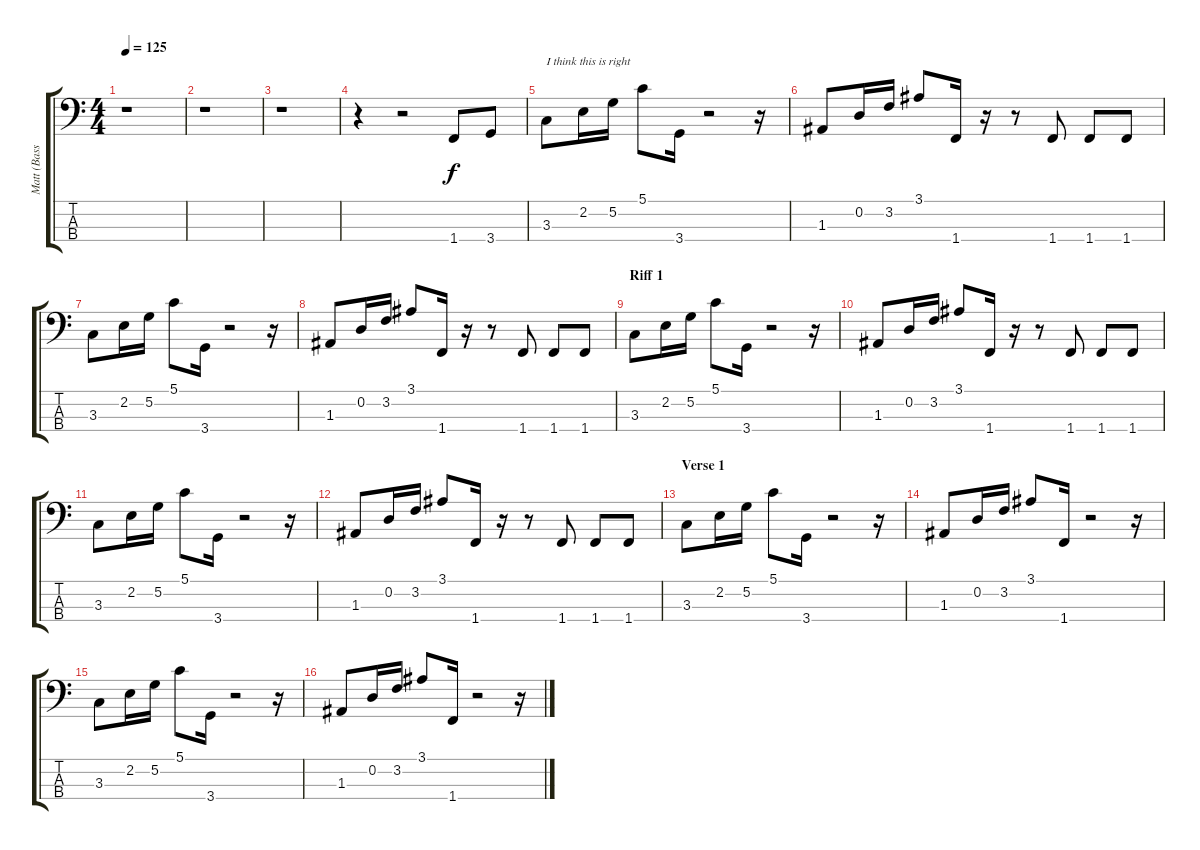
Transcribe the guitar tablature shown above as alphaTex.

\track ("Matt (Bass)" "Matt (Bass") {instrument electricbasspick}
\staff {score tabs}
\tuning (G2 D2 A1 E1) {hide}
\ts (4 4)
\tempo 125
\clef f4
\ks c
r.1{dy f instrument electricbasspick} |
r.1 |
r.1 |
r.4 r.2 1.4.8 3.4.8 |
3.3.8{txt "I think this is right"} 2.2.16 5.2.16 5.1.8 3.4.16 r.2 r.16 |
1.3.8 0.2.16 3.2.16 3.1.8 1.4.16 r.16 r.8 1.4.8 1.4.8 1.4.8 |
3.3.8 2.2.16 5.2.16 5.1.8 3.4.16 r.2 r.16 |
1.3.8 0.2.16 3.2.16 3.1.8 1.4.16 r.16 r.8 1.4.8 1.4.8 1.4.8 |
\section ("" "Riff 1")
3.3.8 2.2.16 5.2.16 5.1.8 3.4.16 r.2 r.16 |
1.3.8 0.2.16 3.2.16 3.1.8 1.4.16 r.16 r.8 1.4.8 1.4.8 1.4.8 |
3.3.8 2.2.16 5.2.16 5.1.8 3.4.16 r.2 r.16 |
1.3.8 0.2.16 3.2.16 3.1.8 1.4.16 r.16 r.8 1.4.8 1.4.8 1.4.8 |
\section ("" "Verse 1")
3.3.8 2.2.16 5.2.16 5.1.8 3.4.16 r.2 r.16 |
1.3.8 0.2.16 3.2.16 3.1.8 1.4.16 r.2 r.16 |
3.3.8 2.2.16 5.2.16 5.1.8 3.4.16 r.2 r.16 |
1.3.8 0.2.16 3.2.16 3.1.8 1.4.16 r.2 r.16
